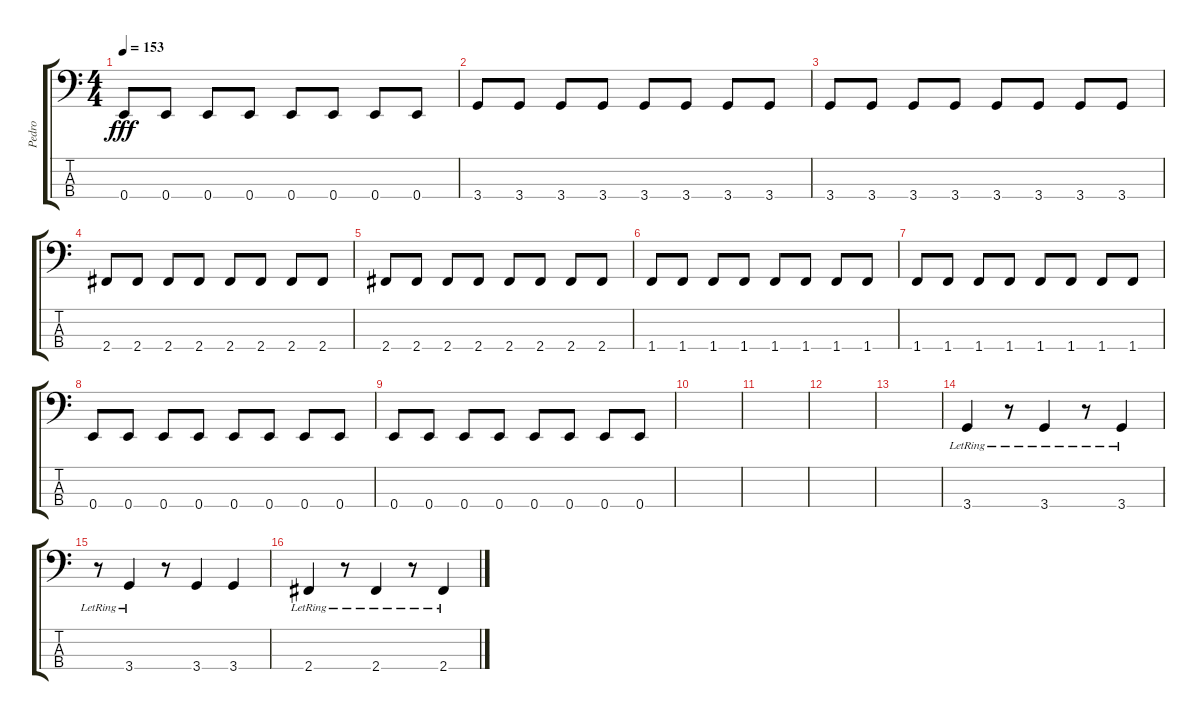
\track ("Pedro" "Pedro") {instrument electricbassfinger}
\staff {score tabs}
\tuning (G2 D2 A1 E1) {hide}
\ts (4 4)
\tempo 153
\clef f4
\ks c
0.4.8{dy fff} 0.4.8 0.4.8 0.4.8 0.4.8 0.4.8 0.4.8 0.4.8 |
3.4.8 3.4.8 3.4.8 3.4.8 3.4.8 3.4.8 3.4.8 3.4.8 |
3.4.8 3.4.8 3.4.8 3.4.8 3.4.8 3.4.8 3.4.8 3.4.8 |
2.4.8 2.4.8 2.4.8 2.4.8 2.4.8 2.4.8 2.4.8 2.4.8 |
2.4.8 2.4.8 2.4.8 2.4.8 2.4.8 2.4.8 2.4.8 2.4.8 |
1.4.8 1.4.8 1.4.8 1.4.8 1.4.8 1.4.8 1.4.8 1.4.8 |
1.4.8 1.4.8 1.4.8 1.4.8 1.4.8 1.4.8 1.4.8 1.4.8 |
0.4.8 0.4.8 0.4.8 0.4.8 0.4.8 0.4.8 0.4.8 0.4.8 |
0.4.8 0.4.8 0.4.8 0.4.8 0.4.8 0.4.8 0.4.8 0.4.8 |
|
|
|
|
3.4{lr}.4 r.8 3.4{lr}.4 r.8 3.4{lr}.4 |
r.8 3.4{lr}.4 r.8 3.4.4 3.4.4 |
2.4{lr}.4 r.8 2.4{lr}.4 r.8 2.4{lr}.4
